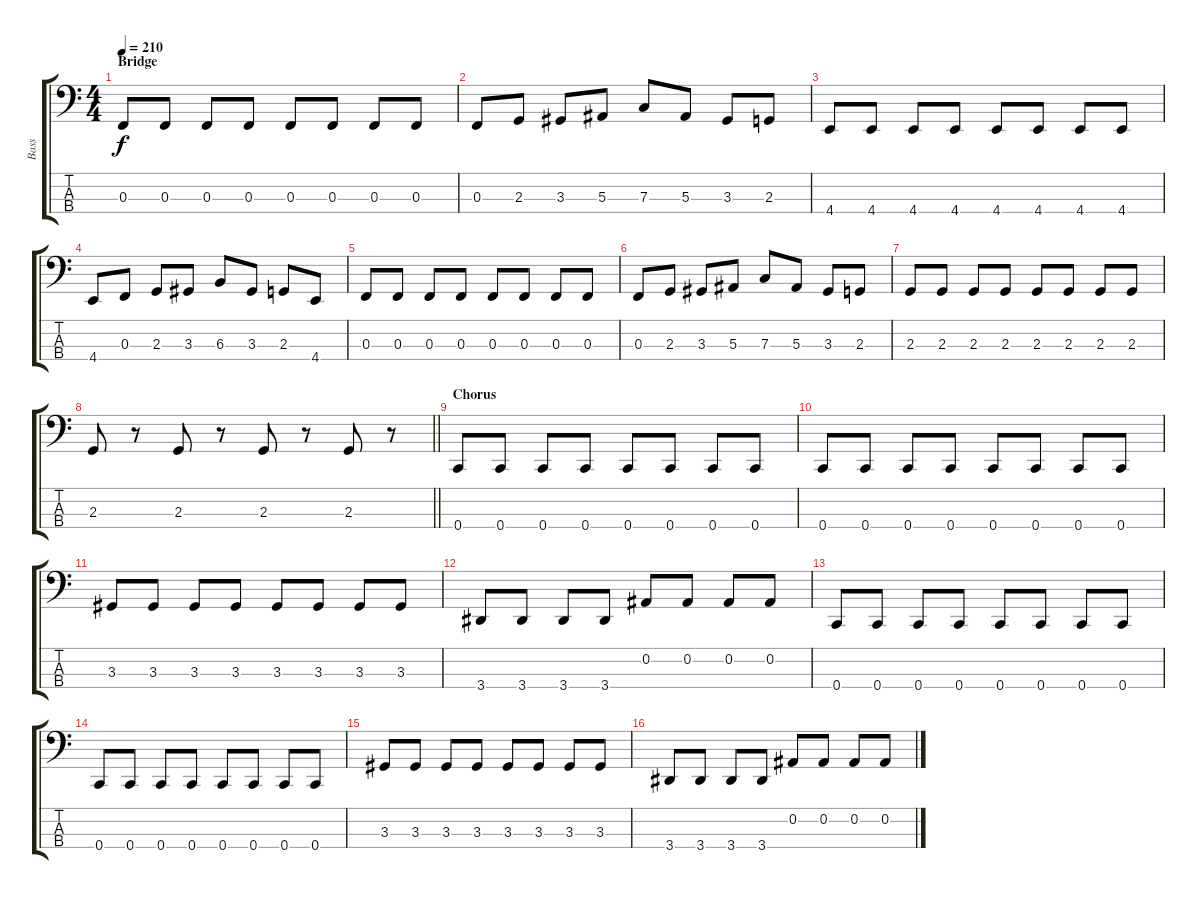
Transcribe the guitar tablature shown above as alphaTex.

\track ("Bass" "Bass") {instrument electricbasspick}
\staff {score tabs}
\tuning (Eb2 Bb1 F1 C1) {hide}
\ts (4 4)
\section ("" "Bridge")
\tempo 210
\clef f4
\ks c
0.3.8{dy f} 0.3.8 0.3.8 0.3.8 0.3.8 0.3.8 0.3.8 0.3.8 |
0.3.8 2.3.8 3.3.8 5.3.8 7.3.8 5.3.8 3.3.8 2.3.8 |
4.4.8 4.4.8 4.4.8 4.4.8 4.4.8 4.4.8 4.4.8 4.4.8 |
4.4.8 0.3.8 2.3.8 3.3.8 6.3.8 3.3.8 2.3.8 4.4.8 |
0.3.8 0.3.8 0.3.8 0.3.8 0.3.8 0.3.8 0.3.8 0.3.8 |
0.3.8 2.3.8 3.3.8 5.3.8 7.3.8 5.3.8 3.3.8 2.3.8 |
2.3.8 2.3.8 2.3.8 2.3.8 2.3.8 2.3.8 2.3.8 2.3.8 |
\barLineRight lightlight
2.3.8 r.8 2.3.8 r.8 2.3.8 r.8 2.3.8 r.8 |
\section ("" "Chorus")
0.4.8 0.4.8 0.4.8 0.4.8 0.4.8 0.4.8 0.4.8 0.4.8 |
0.4.8 0.4.8 0.4.8 0.4.8 0.4.8 0.4.8 0.4.8 0.4.8 |
3.3.8 3.3.8 3.3.8 3.3.8 3.3.8 3.3.8 3.3.8 3.3.8 |
3.4.8 3.4.8 3.4.8 3.4.8 0.2.8 0.2.8 0.2.8 0.2.8 |
0.4.8 0.4.8 0.4.8 0.4.8 0.4.8 0.4.8 0.4.8 0.4.8 |
0.4.8 0.4.8 0.4.8 0.4.8 0.4.8 0.4.8 0.4.8 0.4.8 |
3.3.8 3.3.8 3.3.8 3.3.8 3.3.8 3.3.8 3.3.8 3.3.8 |
3.4.8 3.4.8 3.4.8 3.4.8 0.2.8 0.2.8 0.2.8 0.2.8
